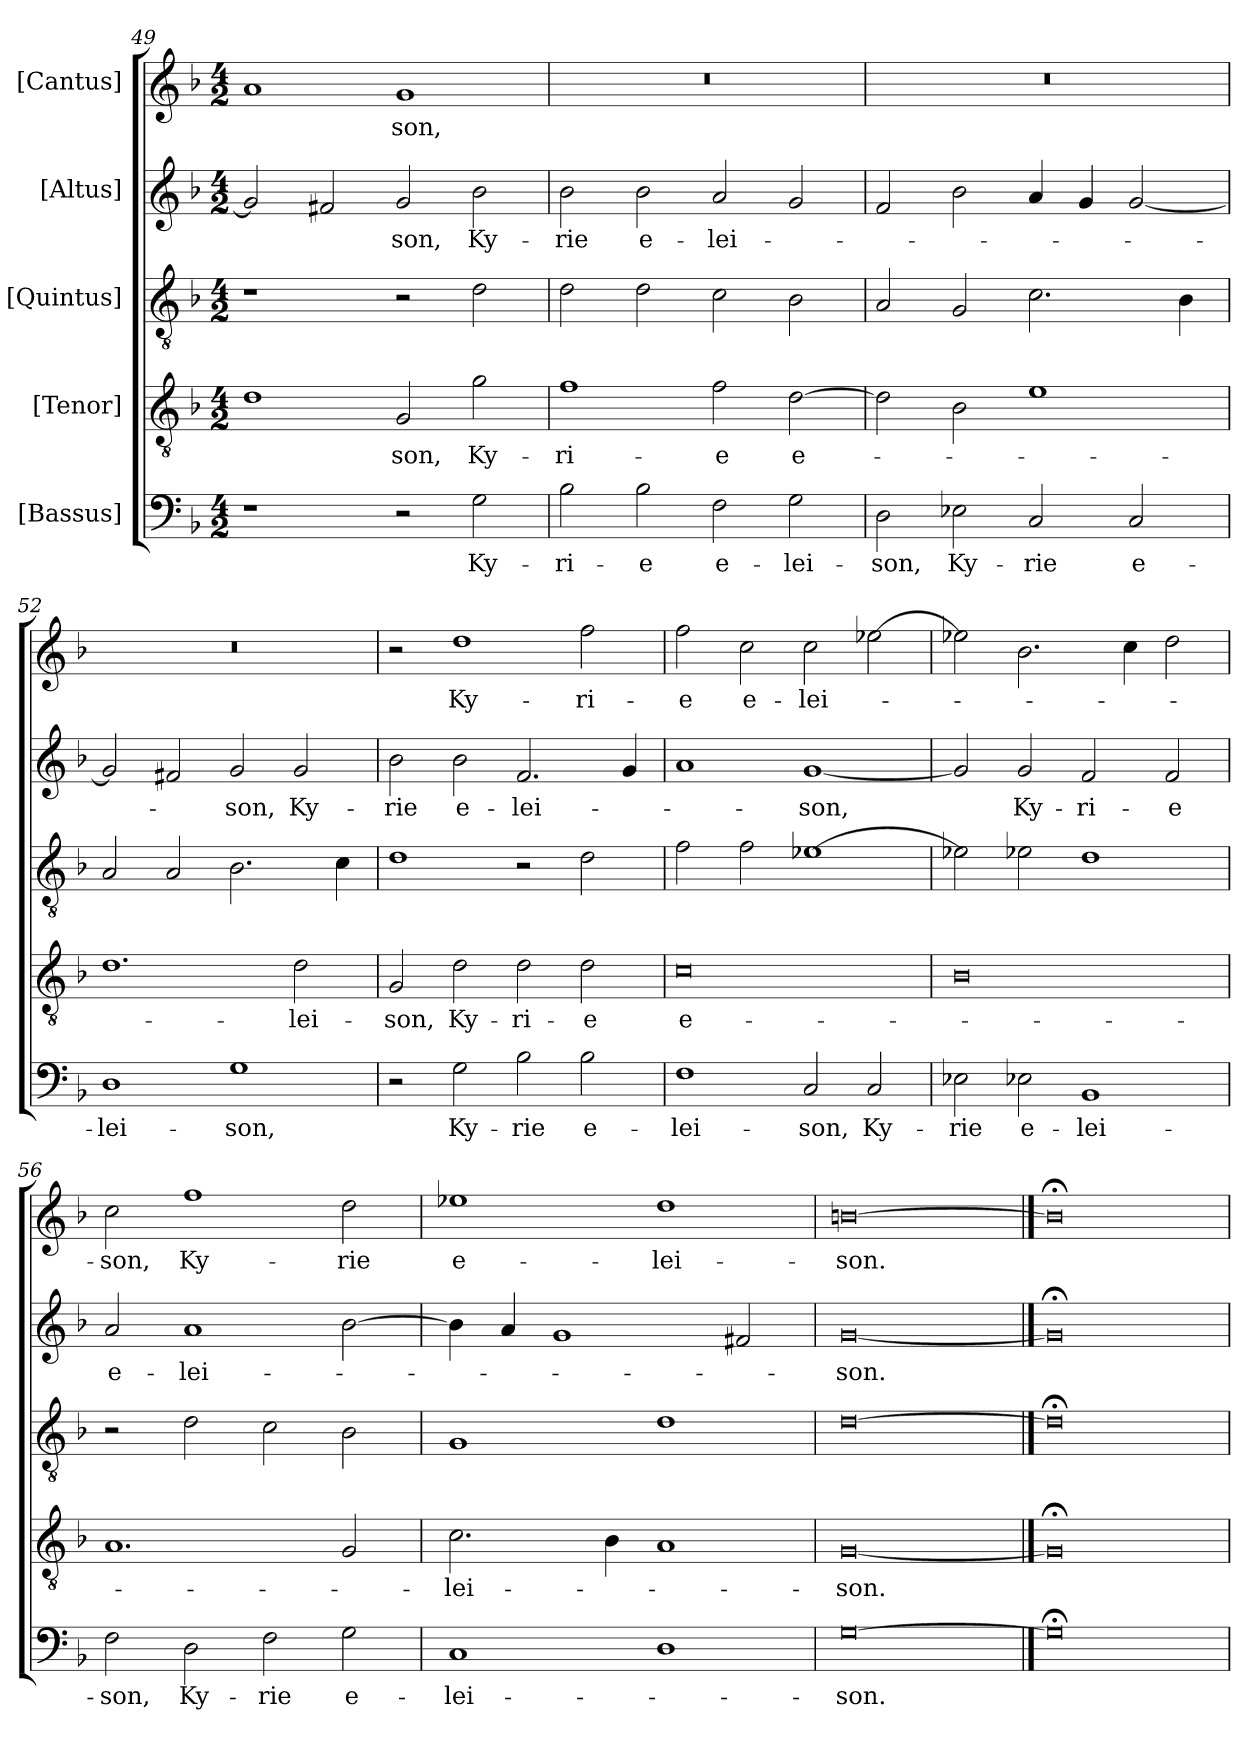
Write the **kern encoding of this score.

**kern	**text	**kern	**text	**kern	**kern	**text	**kern	**text
*part5	*part5	*part4	*part4	*part3	*part2	*part2	*part1	*part1
*staff5	*staff5	*staff4	*staff4	*staff3	*staff2	*staff2	*staff1	*staff1
*I"[Bassus]	*	*I"[Tenor]	*	*I"[Quintus]	*I"[Altus]	*	*I"[Cantus]	*
*clefF4	*	*clefGv2	*	*clefGv2	*clefG2	*	*clefG2	*
*k[b-]	*	*k[b-]	*	*k[b-]	*k[b-]	*	*k[b-]	*
*M4/2	*	*M4/2	*	*M4/2	*M4/2	*	*M4/2	*
=49	=49	=49	=49	=49	=49	=49	=49	=49
1r	.	1d\	.	1r	2g/]	.	1a/	.
.	.	.	.	.	2f#X/	.	.	.
2r	.	2G/	-son,	2r	2g/	-son,	1g/	-son,
2G\	Ky-	2g\	Ky-	2d\	2b-\	Ky-	.	.
=50	=50	=50	=50	=50	=50	=50	=50	=50
2B-\	-ri-	1f\	-ri-	2d\	2b-\	-rie	0r	.
2B-\	-e	.	.	2d\	2b-\	e-	.	.
2F\	e-	2f\	-e	2c\	2a/	-lei-	.	.
2G\	-lei-	[2d\	e-	2B-\	2g/	.	.	.
=51	=51	=51	=51	=51	=51	=51	=51	=51
2D\	-son,	2d\]	.	2A/	2f/	.	0r	.
2E-X\	Ky-	2B-\	.	2G/	2b-\	.	.	.
2C/	-rie	1e\	.	2.c\	4a/	.	.	.
.	.	.	.	.	4g/	.	.	.
2C/	e-	.	.	.	[2g/	.	.	.
.	.	.	.	4B-\	.	.	.	.
=52	=52	=52	=52	=52	=52	=52	=52	=52
1D\	-lei-	1.d\	.	2A/	2g/]	.	0r	.
.	.	.	.	2A/	2f#X/	.	.	.
1G\	-son,	.	.	2.B-\	2g/	-son,	.	.
.	.	2d\	-lei-	.	2g/	Ky-	.	.
.	.	.	.	4c\	.	.	.	.
=53	=53	=53	=53	=53	=53	=53	=53	=53
2r	.	2G/	-son,	1d\	2b-\	-rie	2r	.
2G\	Ky-	2d\	Ky-	.	2b-\	e-	1dd\	Ky-
2B-\	-rie	2d\	-ri-	2r	2.f/	-lei-	.	.
2B-\	e-	2d\	-e	2d\	.	.	2ff\	-ri-
.	.	.	.	.	4g/	.	.	.
=54	=54	=54	=54	=54	=54	=54	=54	=54
1F\	-lei-	0c\	e-	2f\	1a/	.	2ff\	-e
.	.	.	.	2f\	.	.	2cc\	e-
2C/	-son,	.	.	[1e-X\	[1g/	-son,	2cc\	-lei-
2C/	Ky-	.	.	.	.	.	[2ee-X\	.
=55	=55	=55	=55	=55	=55	=55	=55	=55
2E-X\	-rie	0B-\	.	2e-X\]	2g/]	.	2ee-X\]	.
2E-X\	e-	.	.	2e-X\	2g/	Ky-	2.b-\	.
1BB-/	-lei-	.	.	1d\	2f/	-ri-	.	.
.	.	.	.	.	.	.	4cc\	.
.	.	.	.	.	2f/	-e	2dd\	.
=56	=56	=56	=56	=56	=56	=56	=56	=56
2F\	-son,	1.A/	.	2r	2a/	e-	2cc\	-son,
2D\	Ky-	.	.	2d\	1a/	-lei-	1ff\	Ky-
2F\	-rie	.	.	2c\	.	.	.	.
2G\	e-	2G/	.	2B-\	[2b-\	.	2dd\	-rie
=57	=57	=57	=57	=57	=57	=57	=57	=57
1C/	-lei-	2.c\	-lei-	1G/	4b-\]	.	1ee-X\	e-
.	.	.	.	.	4a/	.	.	.
.	.	.	.	.	1g/	.	.	.
.	.	4B-\	.	.	.	.	.	.
1D\	.	1A/	.	1d\	.	.	1dd\	-lei-
.	.	.	.	.	2f#X/	.	.	.
=58	=58	=58	=58	=58	=58	=58	=58	=58
[0G\	-son.	[0G/	-son.	[0d\	[0g/	-son.	[0bn\	-son.
==59	==59	==59	==59	==59	==59	==59	==59	==59
0G;<\]	.	0G;</]	.	0d;<\]	0g;</]	.	0b;<\]	.
=	=	=	=	=	=	=	=	=
*-	*-	*-	*-	*-	*-	*-	*-	*-
